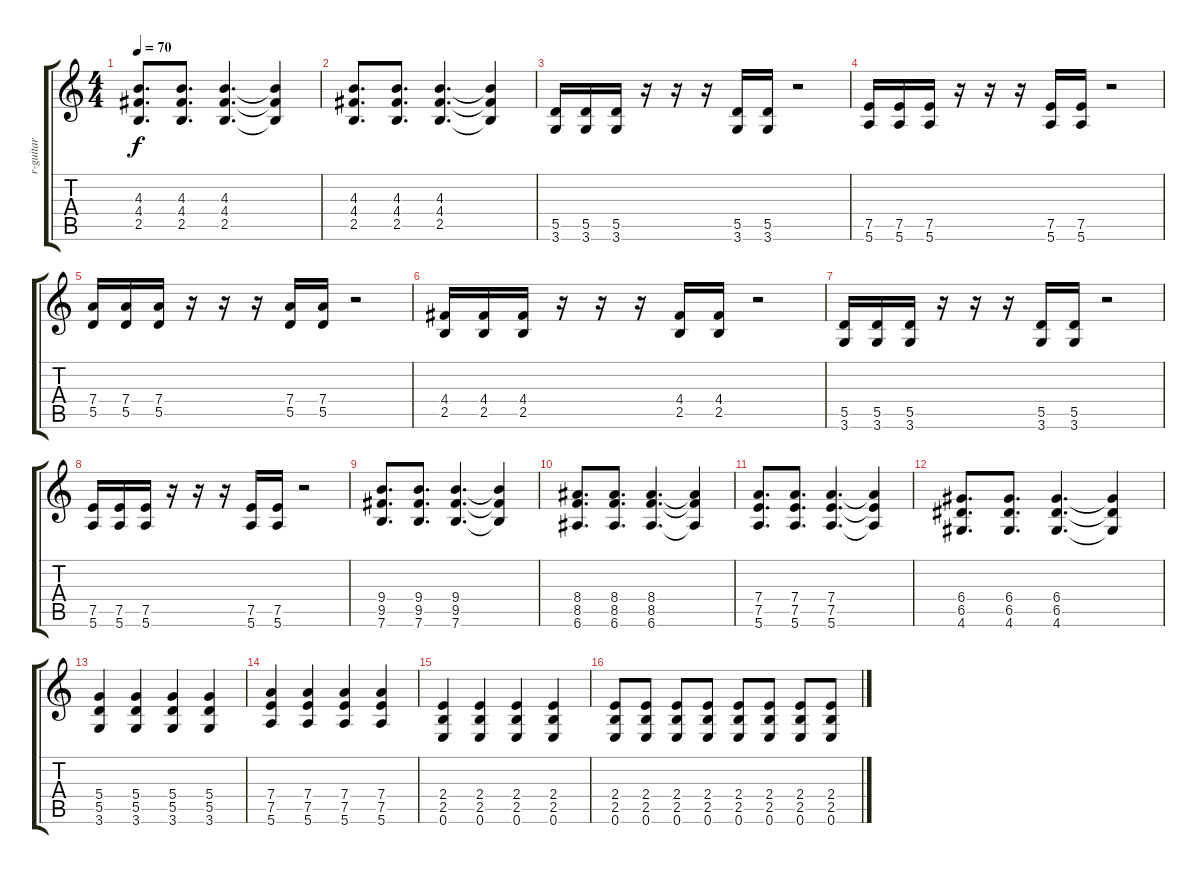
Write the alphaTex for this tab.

\track ("r-guitar" "r-guitar") {instrument distortionguitar}
\staff {score tabs}
\tuning (E4 B3 G3 D3 A2 E2) {hide}
\ts (4 4)
\tempo 70
\clef g2
\ks c
(4.3 4.4 2.5).8{d dy f} (4.3 4.4 2.5).8{d} (4.3 4.4 2.5).4{d} (4.3{t} 4.4{t} 2.5{t}).4 |
(4.3 4.4 2.5).8{d} (4.3 4.4 2.5).8{d} (4.3 4.4 2.5).4{d} (4.3{t} 4.4{t} 2.5{t}).4 |
(5.5 3.6).16 (5.5 3.6).16 (5.5 3.6).16 r.16 r.16 r.16 (5.5 3.6).16 (5.5 3.6).16 r.2 |
(7.5 5.6).16 (7.5 5.6).16 (7.5 5.6).16 r.16 r.16 r.16 (7.5 5.6).16 (7.5 5.6).16 r.2 |
(7.4 5.5).16 (7.4 5.5).16 (7.4 5.5).16 r.16 r.16 r.16 (7.4 5.5).16 (7.4 5.5).16 r.2 |
(4.4 2.5).16 (4.4 2.5).16 (4.4 2.5).16 r.16 r.16 r.16 (4.4 2.5).16 (4.4 2.5).16 r.2 |
(5.5 3.6).16 (5.5 3.6).16 (5.5 3.6).16 r.16 r.16 r.16 (5.5 3.6).16 (5.5 3.6).16 r.2 |
(7.5 5.6).16 (7.5 5.6).16 (7.5 5.6).16 r.16 r.16 r.16 (7.5 5.6).16 (7.5 5.6).16 r.2 |
(9.4 9.5 7.6).8{d} (9.4 9.5 7.6).8{d} (9.4 9.5 7.6).4{d} (9.4{t} 9.5{t} 7.6{t}).4 |
(8.4 8.5 6.6).8{d} (8.4 8.5 6.6).8{d} (8.4 8.5 6.6).4{d} (8.4{t} 8.5{t} 6.6{t}).4 |
(7.4 7.5 5.6).8{d} (7.4 7.5 5.6).8{d} (7.4 7.5 5.6).4{d} (7.4{t} 7.5{t} 5.6{t}).4 |
(6.4 6.5 4.6).8{d} (6.4 6.5 4.6).8{d} (6.4 6.5 4.6).4{d} (6.4{t} 6.5{t} 4.6{t}).4 |
(5.4 5.5 3.6).4 (5.4 5.5 3.6).4 (5.4 5.5 3.6).4 (5.4 5.5 3.6).4 |
(7.4 7.5 5.6).4 (7.4 7.5 5.6).4 (7.4 7.5 5.6).4 (7.4 7.5 5.6).4 |
(2.4 2.5 0.6).4 (2.4 2.5 0.6).4 (2.4 2.5 0.6).4 (2.4 2.5 0.6).4 |
(2.4 2.5 0.6).8 (2.4 2.5 0.6).8 (2.4 2.5 0.6).8 (2.4 2.5 0.6).8 (2.4 2.5 0.6).8 (2.4 2.5 0.6).8 (2.4 2.5 0.6).8 (2.4 2.5 0.6).8
